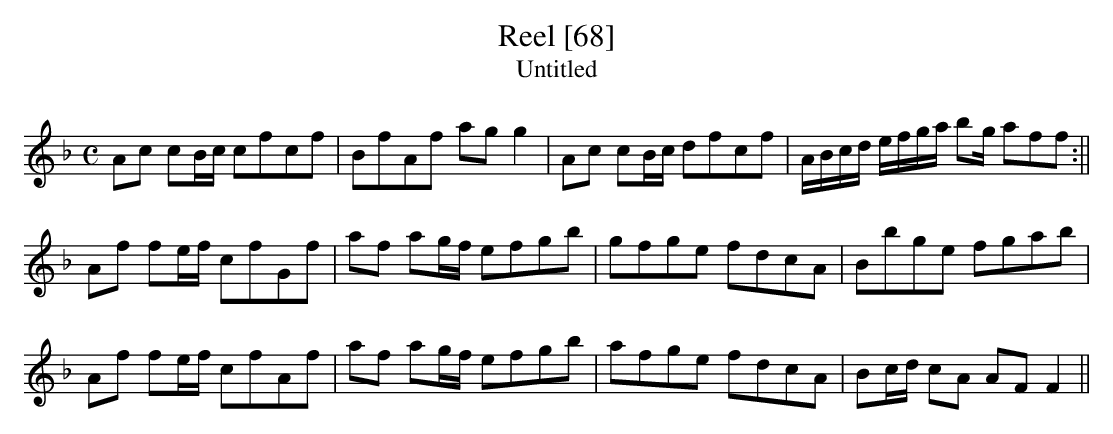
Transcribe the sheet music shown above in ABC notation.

X:1
T:Reel [68]
T:Untitled
M:C
L:1/8
K:F
Ac cB/c/ cfcf|BfAf ag g2|Ac cB/c/ dfcf|A/B/c/d/ e/f/g/a/ bg/ aff:||
Af fe/f/ cfGf|af ag/f/ efgb|gfge fdcA|Bbge fgab|
Af fe/f/ cfAf|af ag/f/ efgb|afge fdcA|Bc/d/ cA AF F2||
